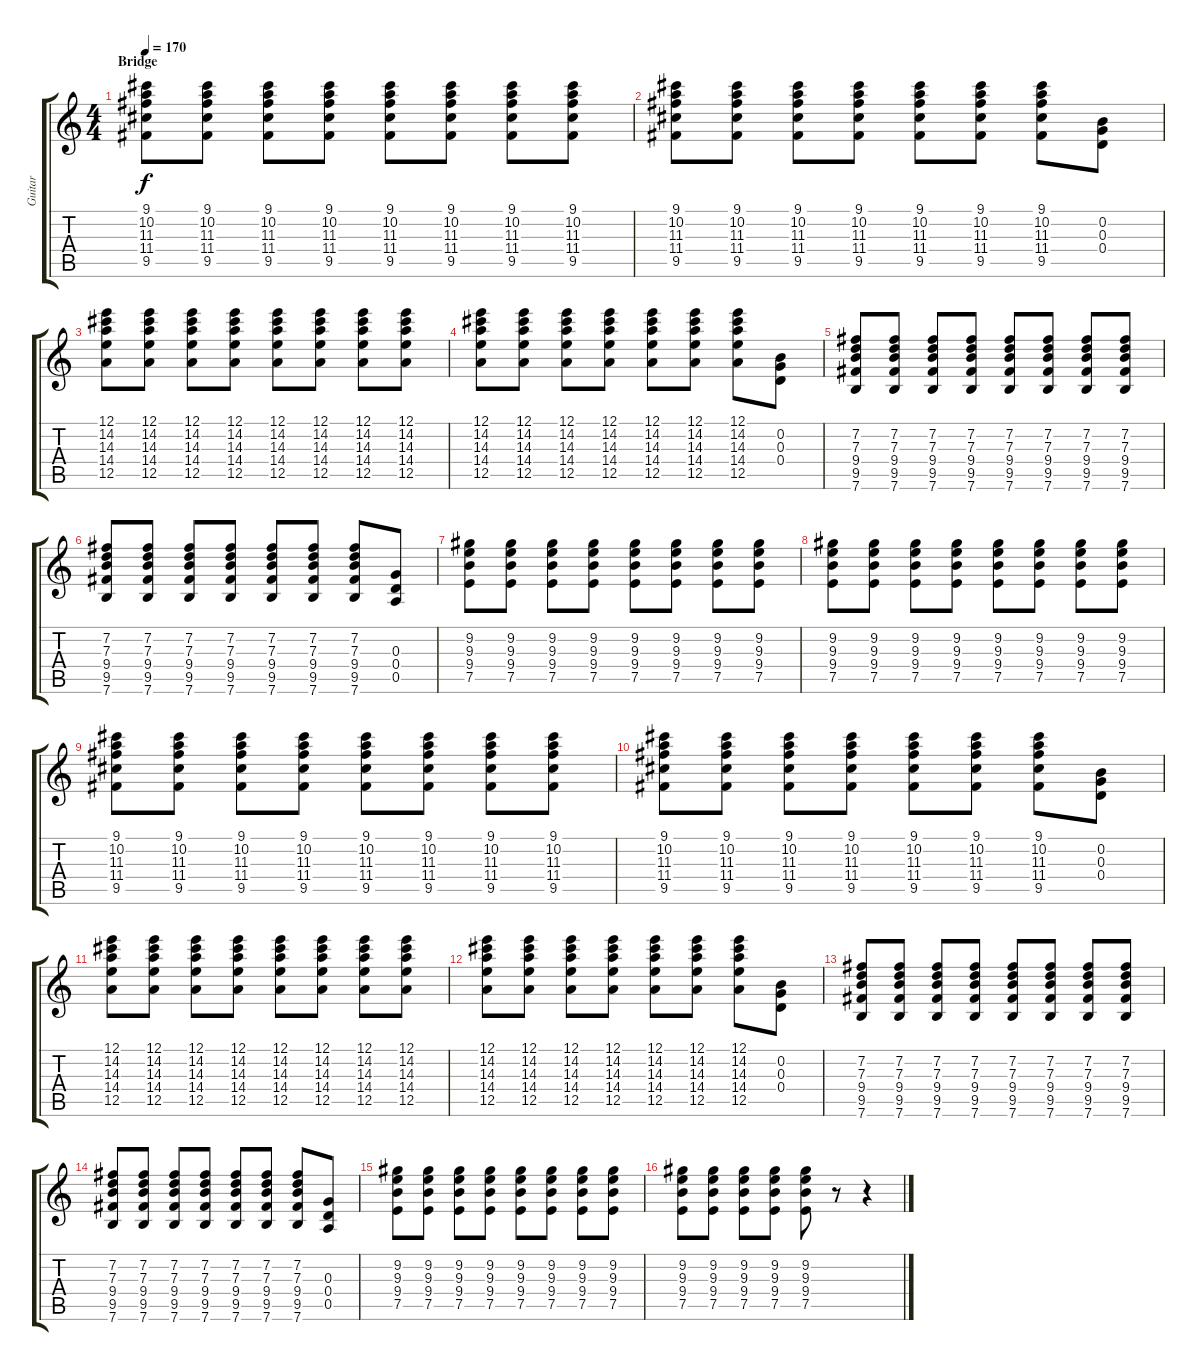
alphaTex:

\track ("Guitar" "Guitar") {instrument distortionguitar}
\staff {score tabs}
\tuning (E4 B3 G3 D3 A2 E2) {hide}
\ts (4 4)
\section ("" "Bridge")
\tempo 170
\clef g2
\ks c
(9.1 10.2 11.3 11.4 9.5).8{dy f volume 7} (9.1 10.2 11.3 11.4 9.5).8 (9.1 10.2 11.3 11.4 9.5).8 (9.1 10.2 11.3 11.4 9.5).8 (9.1 10.2 11.3 11.4 9.5).8 (9.1 10.2 11.3 11.4 9.5).8 (9.1 10.2 11.3 11.4 9.5).8 (9.1 10.2 11.3 11.4 9.5).8 |
(9.1 10.2 11.3 11.4 9.5).8 (9.1 10.2 11.3 11.4 9.5).8 (9.1 10.2 11.3 11.4 9.5).8 (9.1 10.2 11.3 11.4 9.5).8 (9.1 10.2 11.3 11.4 9.5).8 (9.1 10.2 11.3 11.4 9.5).8 (9.1 10.2 11.3 11.4 9.5).8 (0.2 0.3 0.4).8 |
(12.1 14.2 14.3 14.4 12.5).8 (12.1 14.2 14.3 14.4 12.5).8 (12.1 14.2 14.3 14.4 12.5).8 (12.1 14.2 14.3 14.4 12.5).8 (12.1 14.2 14.3 14.4 12.5).8 (12.1 14.2 14.3 14.4 12.5).8 (12.1 14.2 14.3 14.4 12.5).8 (12.1 14.2 14.3 14.4 12.5).8 |
(12.1 14.2 14.3 14.4 12.5).8 (12.1 14.2 14.3 14.4 12.5).8 (12.1 14.2 14.3 14.4 12.5).8 (12.1 14.2 14.3 14.4 12.5).8 (12.1 14.2 14.3 14.4 12.5).8 (12.1 14.2 14.3 14.4 12.5).8 (12.1 14.2 14.3 14.4 12.5).8 (0.2 0.3 0.4).8 |
(7.2 7.3 9.4 9.5 7.6).8 (7.2 7.3 9.4 9.5 7.6).8 (7.2 7.3 9.4 9.5 7.6).8 (7.2 7.3 9.4 9.5 7.6).8 (7.2 7.3 9.4 9.5 7.6).8 (7.2 7.3 9.4 9.5 7.6).8 (7.2 7.3 9.4 9.5 7.6).8 (7.2 7.3 9.4 9.5 7.6).8 |
(7.2 7.3 9.4 9.5 7.6).8 (7.2 7.3 9.4 9.5 7.6).8 (7.2 7.3 9.4 9.5 7.6).8 (7.2 7.3 9.4 9.5 7.6).8 (7.2 7.3 9.4 9.5 7.6).8 (7.2 7.3 9.4 9.5 7.6).8 (7.2 7.3 9.4 9.5 7.6).8 (0.3 0.4 0.5).8 |
(9.2 9.3 9.4 7.5).8 (9.2 9.3 9.4 7.5).8 (9.2 9.3 9.4 7.5).8 (9.2 9.3 9.4 7.5).8 (9.2 9.3 9.4 7.5).8 (9.2 9.3 9.4 7.5).8 (9.2 9.3 9.4 7.5).8 (9.2 9.3 9.4 7.5).8 |
(9.2 9.3 9.4 7.5).8 (9.2 9.3 9.4 7.5).8 (9.2 9.3 9.4 7.5).8 (9.2 9.3 9.4 7.5).8 (9.2 9.3 9.4 7.5).8 (9.2 9.3 9.4 7.5).8 (9.2 9.3 9.4 7.5).8 (9.2 9.3 9.4 7.5).8 |
(9.1 10.2 11.3 11.4 9.5).8 (9.1 10.2 11.3 11.4 9.5).8 (9.1 10.2 11.3 11.4 9.5).8 (9.1 10.2 11.3 11.4 9.5).8 (9.1 10.2 11.3 11.4 9.5).8 (9.1 10.2 11.3 11.4 9.5).8 (9.1 10.2 11.3 11.4 9.5).8 (9.1 10.2 11.3 11.4 9.5).8 |
(9.1 10.2 11.3 11.4 9.5).8 (9.1 10.2 11.3 11.4 9.5).8 (9.1 10.2 11.3 11.4 9.5).8 (9.1 10.2 11.3 11.4 9.5).8 (9.1 10.2 11.3 11.4 9.5).8 (9.1 10.2 11.3 11.4 9.5).8 (9.1 10.2 11.3 11.4 9.5).8 (0.2 0.3 0.4).8 |
(12.1 14.2 14.3 14.4 12.5).8 (12.1 14.2 14.3 14.4 12.5).8 (12.1 14.2 14.3 14.4 12.5).8 (12.1 14.2 14.3 14.4 12.5).8 (12.1 14.2 14.3 14.4 12.5).8 (12.1 14.2 14.3 14.4 12.5).8 (12.1 14.2 14.3 14.4 12.5).8 (12.1 14.2 14.3 14.4 12.5).8 |
(12.1 14.2 14.3 14.4 12.5).8 (12.1 14.2 14.3 14.4 12.5).8 (12.1 14.2 14.3 14.4 12.5).8 (12.1 14.2 14.3 14.4 12.5).8 (12.1 14.2 14.3 14.4 12.5).8 (12.1 14.2 14.3 14.4 12.5).8 (12.1 14.2 14.3 14.4 12.5).8 (0.2 0.3 0.4).8 |
(7.2 7.3 9.4 9.5 7.6).8 (7.2 7.3 9.4 9.5 7.6).8 (7.2 7.3 9.4 9.5 7.6).8 (7.2 7.3 9.4 9.5 7.6).8 (7.2 7.3 9.4 9.5 7.6).8 (7.2 7.3 9.4 9.5 7.6).8 (7.2 7.3 9.4 9.5 7.6).8 (7.2 7.3 9.4 9.5 7.6).8 |
(7.2 7.3 9.4 9.5 7.6).8 (7.2 7.3 9.4 9.5 7.6).8 (7.2 7.3 9.4 9.5 7.6).8 (7.2 7.3 9.4 9.5 7.6).8 (7.2 7.3 9.4 9.5 7.6).8 (7.2 7.3 9.4 9.5 7.6).8 (7.2 7.3 9.4 9.5 7.6).8 (0.3 0.4 0.5).8 |
(9.2 9.3 9.4 7.5).8 (9.2 9.3 9.4 7.5).8 (9.2 9.3 9.4 7.5).8 (9.2 9.3 9.4 7.5).8 (9.2 9.3 9.4 7.5).8 (9.2 9.3 9.4 7.5).8 (9.2 9.3 9.4 7.5).8 (9.2 9.3 9.4 7.5).8 |
(9.2 9.3 9.4 7.5).8 (9.2 9.3 9.4 7.5).8 (9.2 9.3 9.4 7.5).8 (9.2 9.3 9.4 7.5).8 (9.2 9.3 9.4 7.5).8 r.8{volume 11} r.4
